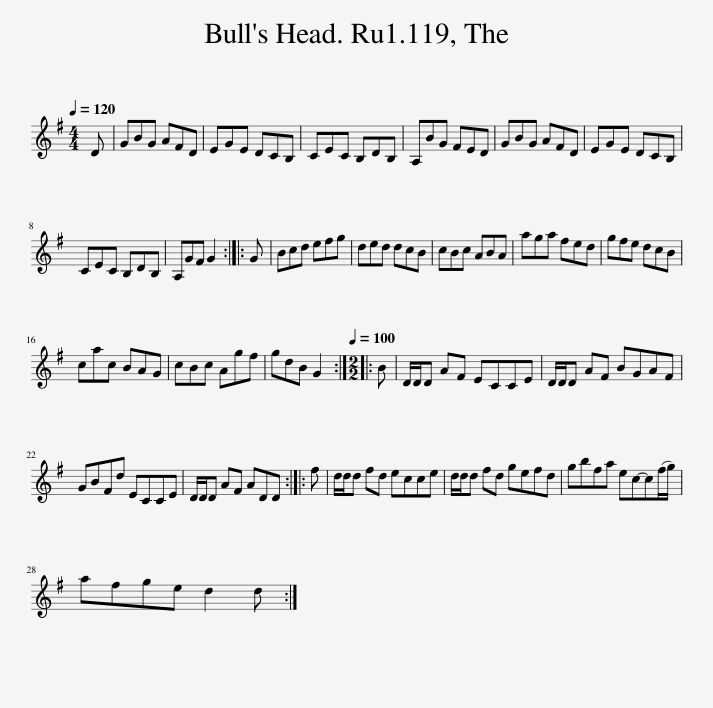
X:1
L:1/8
Q:1/4=120
M:4/4
I:linebreak $
K:G
V:1 treble
V:1
 D | GBG AFD | EGE DCB, | CEC B,DB, | A,BG FED | %5
 GBG AFD | EGE DCB, |$ CEC B,DB, | A,GF G2 :: G | %10
 Bcd efg | ded dcB | cBc ABA | aga fed | gfe dcB |$ %15
 cac BAG | cBc Agf | gdB G2 ::[M:2/2][Q:1/4=100] B | D/D/D AF ECCE | %20
 D/D/D AF BGAF |$ GBFd ECCE | D/D/D AF ADD :: f | d/d/d fd ecce | %25
 d/d/d fd gefd | gbfa ec-c(f/g/) |$ afge d2 d :| %28
